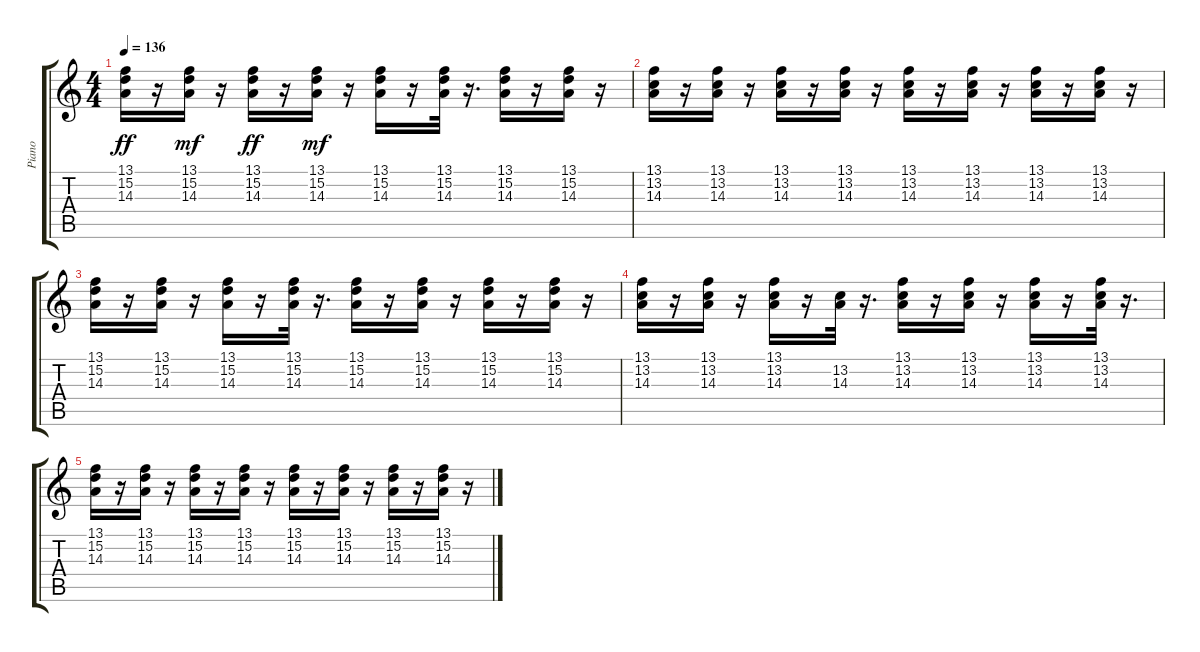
\track ("Piano" "Piano") {instrument acousticgrandpiano}
\staff {score tabs}
\tuning (E4 B3 G3 D3 A2 E2) {hide}
\ts (4 4)
\tempo 136
\clef g2
\ks c
(13.1 15.2 14.3).16{dy ff} r.16 (13.1 15.2 14.3).16{dy mf} r.16 (13.1 15.2 14.3).16{dy ff volume 11} r.16 (13.1 15.2 14.3).16{dy mf volume 10} r.16 (13.1 15.2 14.3).16 r.16 (13.1 15.2 14.3).32{volume 10} r.16{d} (13.1 15.2 14.3).16{volume 10} r.16 (13.1 15.2 14.3).16{volume 9} r.16 |
(13.1 13.2 14.3).16{volume 9} r.16 (13.1 13.2 14.3).16 r.16 (13.1 13.2 14.3).16{volume 9} r.16 (13.1 13.2 14.3).16{volume 8} r.16 (13.1 13.2 14.3).16{volume 8} r.16 (13.1 13.2 14.3).16{volume 7} r.16 (13.1 13.2 14.3).16{volume 7} r.16 (13.1 13.2 14.3).16{volume 6} r.16 |
(13.1 15.2 14.3).16{volume 6} r.16 (13.1 15.2 14.3).16{volume 6} r.16 (13.1 15.2 14.3).16 r.16 (13.1 15.2 14.3).32{volume 5} r.16{d} (13.1 15.2 14.3).16{volume 5} r.16 (13.1 15.2 14.3).16{volume 5} r.16 (13.1 15.2 14.3).16{volume 4} r.16 (13.1 15.2 14.3).16{volume 4} r.16 |
(13.1 13.2 14.3).16{volume 3} r.16 (13.1 13.2 14.3).16{volume 3} r.16 (13.1 13.2 14.3).16{volume 3} r.16 (13.2 14.3).32 r.16{d} (13.1 13.2 14.3).16{volume 3} r.16 (13.1 13.2 14.3).16{volume 2} r.16 (13.1 13.2 14.3).16 r.16 (13.1 13.2 14.3).32{volume 2} r.16{d} |
(13.1 15.2 14.3).16{volume 2} r.16 (13.1 15.2 14.3).16{volume 1} r.16 (13.1 15.2 14.3).16{volume 1} r.16 (13.1 15.2 14.3).16{volume 0} r.16 (13.1 15.2 14.3).16{volume 0} r.16 (13.1 15.2 14.3).16 r.16 (13.1 15.2 14.3).16 r.16 (13.1 15.2 14.3).16 r.16
